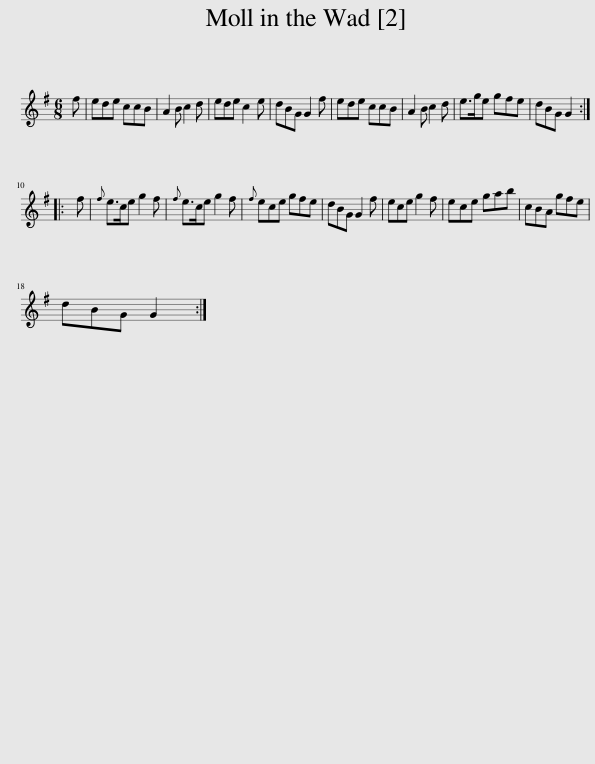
X:1
L:1/8
M:6/8
I:linebreak $
K:G
V:1 treble
V:1
 f | ede ccB | A2 B c2 d | ede c2 e | dBG G2 f | %5
 ede ccB | A2 B c2 d | e>ge gfe | dBG G2 ::$ f | %10
{f} e>ce g2 f |{f} e>ce g2 f |{f} ece gfe | dBG G2 f | ece g2 f | %15
 ece gab | cBA gfe |$ dBG G2 :| %18
